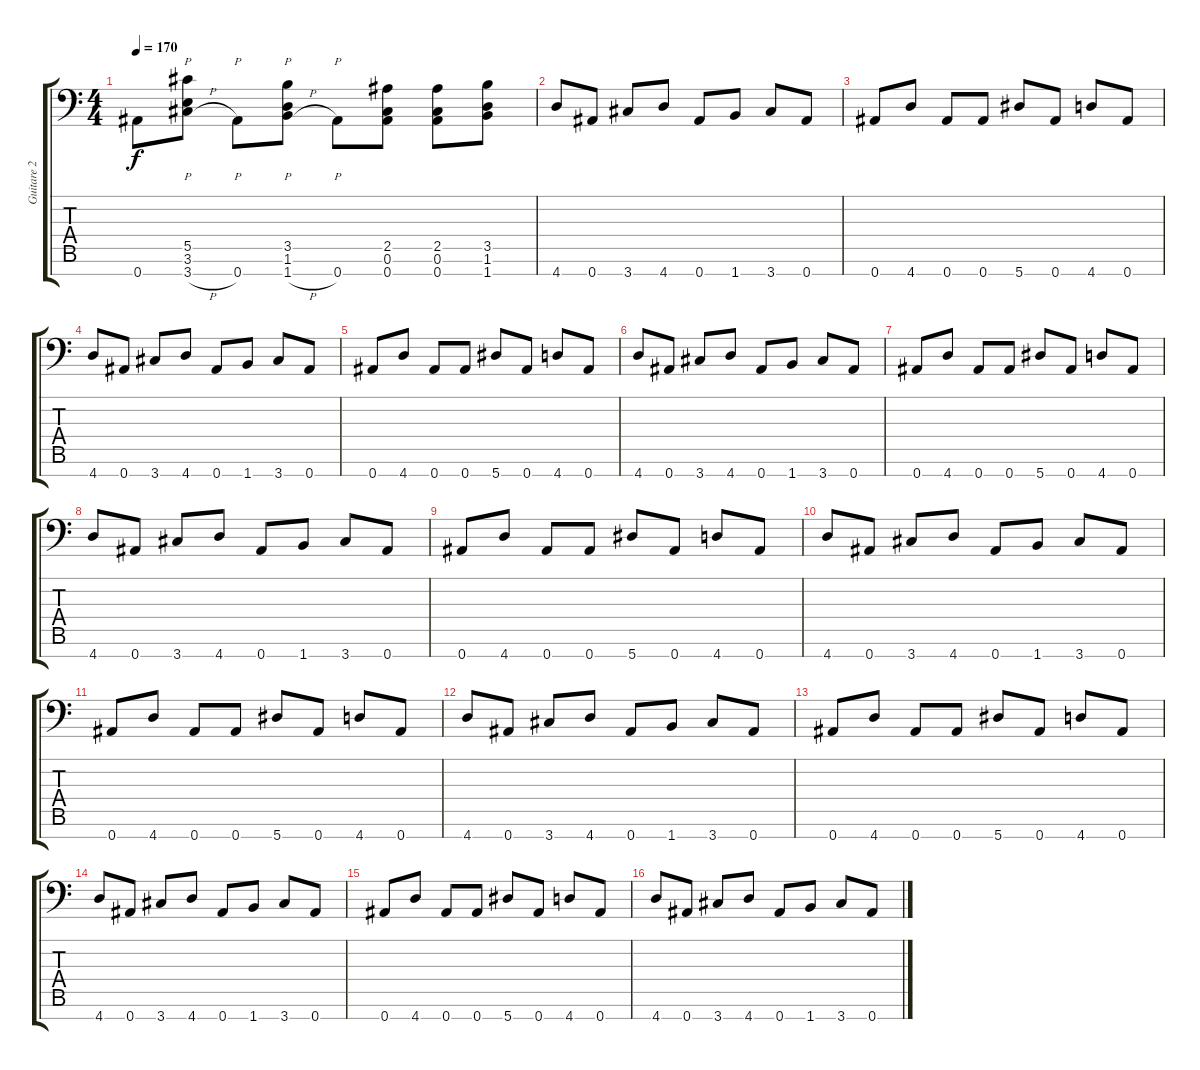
\track ("Guitare 2" "Guitare 2") {instrument distortionguitar}
\staff {score tabs}
\tuning (Eb4 Bb3 Gb3 Db3 Ab2 Db2 Bb1) {hide}
\ts (4 4)
\tempo 170
\clef f4
\ks c
0.7.8{dy f} (5.5 3.6 3.7{h}).8{p} 0.7.8{p} (3.5 1.6 1.7{h}).8{p} 0.7.8{p} (2.5 0.6 0.7).8 (2.5 0.6 0.7).8 (3.5 1.6 1.7).8 |
4.7.8 0.7.8 3.7.8 4.7.8 0.7.8 1.7.8 3.7.8 0.7.8 |
0.7.8 4.7.8 0.7.8 0.7.8 5.7.8 0.7.8 4.7.8 0.7.8 |
4.7.8 0.7.8 3.7.8 4.7.8 0.7.8 1.7.8 3.7.8 0.7.8 |
0.7.8 4.7.8 0.7.8 0.7.8 5.7.8 0.7.8 4.7.8 0.7.8 |
4.7.8 0.7.8 3.7.8 4.7.8 0.7.8 1.7.8 3.7.8 0.7.8 |
0.7.8 4.7.8 0.7.8 0.7.8 5.7.8 0.7.8 4.7.8 0.7.8 |
4.7.8 0.7.8 3.7.8 4.7.8 0.7.8 1.7.8 3.7.8 0.7.8 |
0.7.8 4.7.8 0.7.8 0.7.8 5.7.8 0.7.8 4.7.8 0.7.8 |
4.7.8 0.7.8 3.7.8 4.7.8 0.7.8 1.7.8 3.7.8 0.7.8 |
0.7.8 4.7.8 0.7.8 0.7.8 5.7.8 0.7.8 4.7.8 0.7.8 |
4.7.8 0.7.8 3.7.8 4.7.8 0.7.8 1.7.8 3.7.8 0.7.8 |
0.7.8 4.7.8 0.7.8 0.7.8 5.7.8 0.7.8 4.7.8 0.7.8 |
4.7.8 0.7.8 3.7.8 4.7.8 0.7.8 1.7.8 3.7.8 0.7.8 |
0.7.8 4.7.8 0.7.8 0.7.8 5.7.8 0.7.8 4.7.8 0.7.8 |
4.7.8 0.7.8 3.7.8 4.7.8 0.7.8 1.7.8 3.7.8 0.7.8
